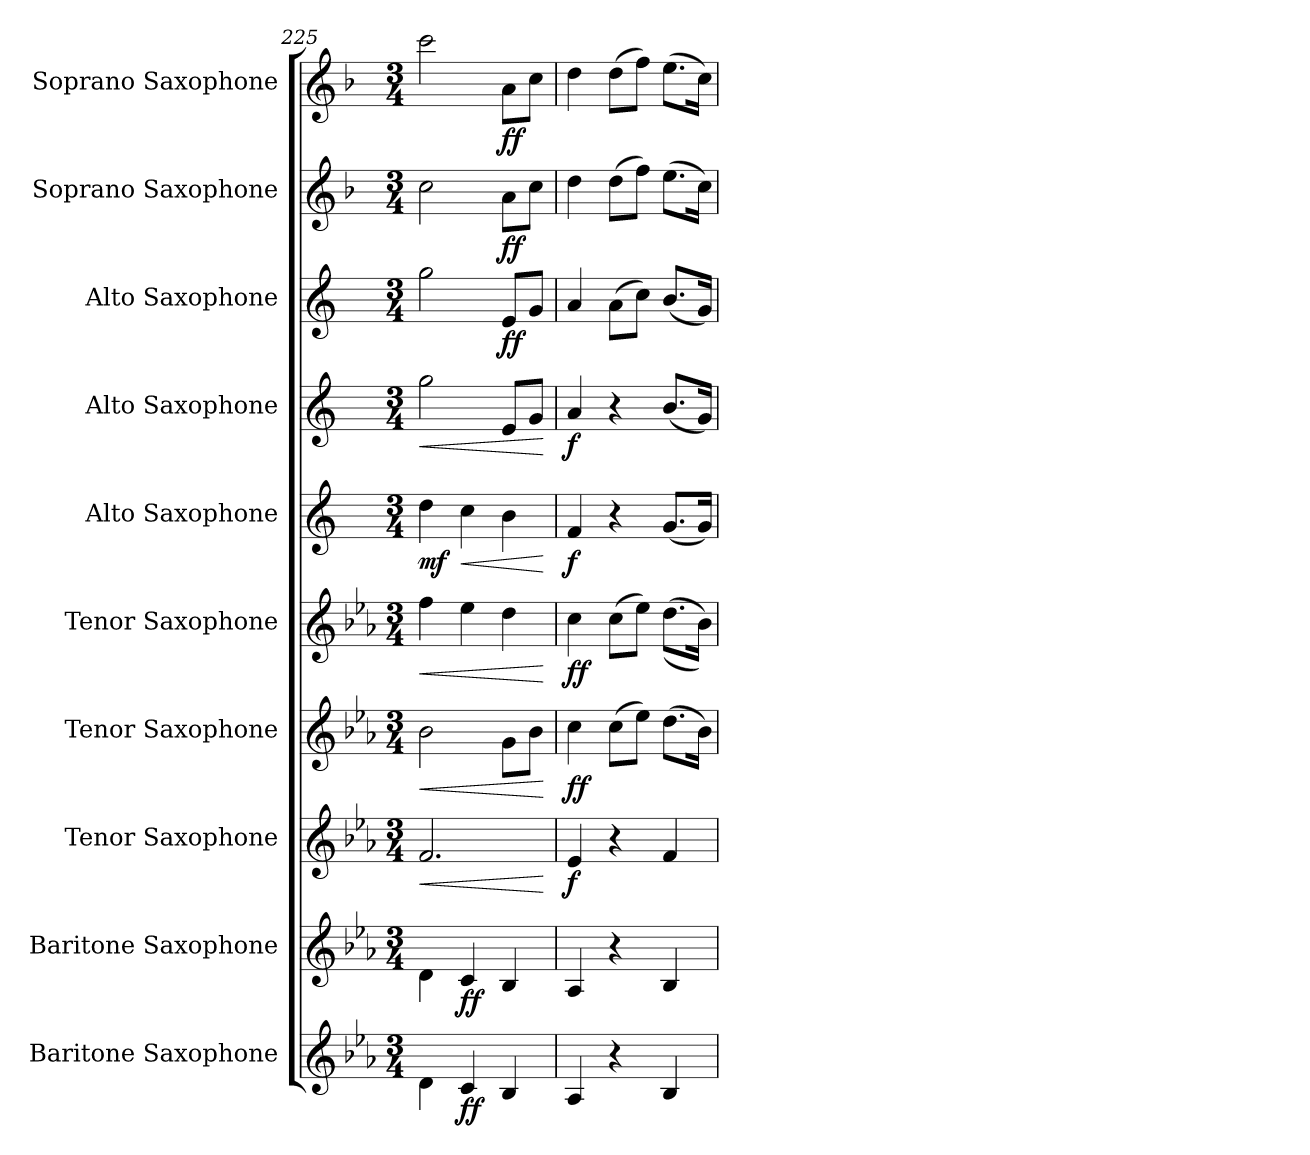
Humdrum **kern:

**kern	**dynam	**kern	**dynam	**kern	**dynam	**kern	**dynam	**kern	**dynam	**kern	**dynam	**kern	**dynam	**kern	**dynam	**kern	**dynam	**kern	**dynam
*part10	*part10	*part9	*part9	*part8	*part8	*part7	*part7	*part6	*part6	*part5	*part5	*part4	*part4	*part3	*part3	*part2	*part2	*part1	*part1
*staff10	*staff10	*staff9	*staff9	*staff8	*staff8	*staff7	*staff7	*staff6	*staff6	*staff5	*staff5	*staff4	*staff4	*staff3	*staff3	*staff2	*staff2	*staff1	*staff1
*I"Baritone Saxophone	*	*I"Baritone Saxophone	*	*I"Tenor Saxophone	*	*I"Tenor Saxophone	*	*I"Tenor Saxophone	*	*I"Alto Saxophone	*	*I"Alto Saxophone	*	*I"Alto Saxophone	*	*I"Soprano Saxophone	*	*I"Soprano Saxophone	*
*I'Bar. Sax.	*	*I'Bar. Sax.	*	*I'T. Sax.	*	*I'T. Sax.	*	*I'T. Sax.	*	*I'A. Sax.	*	*I'A. Sax.	*	*I'A. Sax.	*	*I'S. Sax.	*	*I'S. Sax.	*
!!LO:PB:g=z
*clefG2	*	*clefG2	*	*clefG2	*	*clefG2	*	*clefG2	*	*clefG2	*	*clefG2	*	*clefG2	*	*clefG2	*	*clefG2	*
*ITrd12c21	*	*ITrd12c21	*	*ITrd8c14	*	*ITrd8c14	*	*ITrd8c14	*	*ITrd5c9	*	*ITrd5c9	*	*ITrd5c9	*	*ITrd1c2	*	*ITrd1c2	*
*k[b-e-a-]	*	*k[b-e-a-]	*	*k[b-e-a-]	*	*k[b-e-a-]	*	*k[b-e-a-]	*	*k[b-e-a-]	*	*k[b-e-a-]	*	*k[b-e-a-]	*	*k[b-e-a-]	*	*k[b-e-a-]	*
*M3/4	*	*M3/4	*	*M3/4	*	*M3/4	*	*M3/4	*	*M3/4	*	*M3/4	*	*M3/4	*	*M3/4	*	*M3/4	*
=225	=225	=225	=225	=225	=225	=225	=225	=225	=225	=225	=225	=225	=225	=225	=225	=225	=225	=225	=225
!	!	!	!	!	!LO:HP:b	!	!LO:HP:b	!	!LO:HP:b	!	!LO:DY:b	!	!LO:HP:b	!	!	!	!	!	!
4D\	.	4D\	.	2.F/	<	2B-\	<	4f\	<	4f\	mf	2b-\	<	2b-\	.	2b-\	.	2bb-\	.
!	!LO:DY:b	!	!LO:DY:b	!	!	!	!	!	!	!	!LO:HP:b	!	!	!	!	!	!	!	!
4C/	ff	4C/	ff	.	.	.	.	4e-\	.	4e-\	<	.	.	.	.	.	.	.	.
!	!	!	!	!	!	!	!	!	!	!	!	!	!	!	!LO:DY:b	!	!LO:DY:b	!	!LO:DY:b
4BB-/	.	4BB-/	.	.	.	8G\L	.	4d\	.	4d\	.	8G/L	.	8G/L	ff	8g\L	ff	8g\L	ff
.	.	.	.	.	.	8B-\J	.	.	.	.	.	8B-/J	.	8B-/J	.	8b-\J	.	8b-\J	.
.	.	.	.	.	[	.	[	.	[	.	[	.	[	.	.	.	.	.	.
=226	=226	=226	=226	=226	=226	=226	=226	=226	=226	=226	=226	=226	=226	=226	=226	=226	=226	=226	=226
!	!	!	!	!	!LO:DY:b	!	!LO:DY:b	!	!LO:DY:b	!	!LO:DY:b	!	!LO:DY:b	!	!	!	!	!	!
4AA-/	.	4AA-/	.	4E-/	f	4c\	ff	4c\	ff	4A-/	f	4c/	f	4c/	.	4cc\	.	4cc\	.
4r	.	4r	.	4r	.	(8c\L	.	(8c\L	.	4r	.	4r	.	(8c\L	.	(8cc\L	.	(8cc\L	.
.	.	.	.	.	.	8e-\J)	.	8e-\J)	.	.	.	.	.	8e-\J)	.	8ee-\J)	.	8ee-\J)	.
4BB-/	.	4BB-/	.	4F/	.	(8.d\L	.	((8.d\L	.	(8.B-/L	.	(8.d/L	.	(8.d/L	.	(8.dd\L	.	(8.dd\L	.
.	.	.	.	.	.	16B-\Jk)	.	16B-\Jk))	.	16B-/Jk)	.	16B-/Jk)	.	16B-/Jk)	.	16b-\Jk)	.	16b-\Jk)	.
=	=	=	=	=	=	=	=	=	=	=	=	=	=	=	=	=	=	=	=
*-	*-	*-	*-	*-	*-	*-	*-	*-	*-	*-	*-	*-	*-	*-	*-	*-	*-	*-	*-
